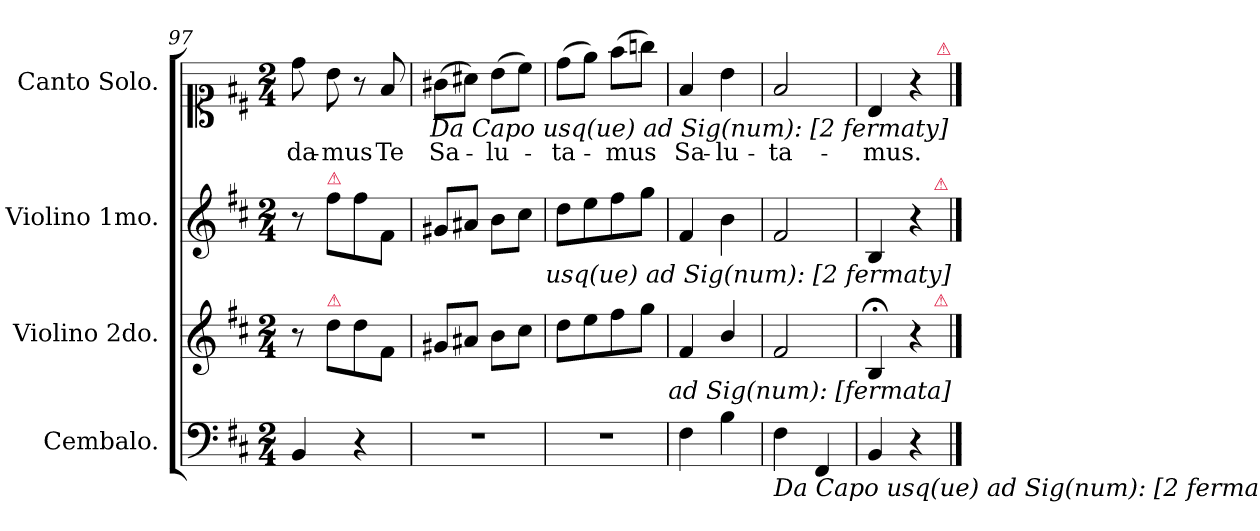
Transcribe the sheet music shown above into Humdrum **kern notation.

**kern	**kern	**dynam	**kern	**kern	**text
*part4	*part3	*part3	*part2	*part1	*part1
*staff4	*staff3	*staff3	*staff2	*staff1	*staff1
*I"Cembalo.	*I"Violino 2do.	*	*I"Violino 1mo.	*I"Canto Solo.	*
*I'cemb	*I'vl 2	*	*I'vl 1	*I'C	*
*clefF4	*clefG2	*	*clefG2	*clefC1	*
*k[f#c#]	*k[f#c#]	*	*k[f#c#]	*k[f#c#]	*
*	*D:	*	*D:	*D:	*
*M2/4	*M2/4	*	*M2/4	*M2/4	*
=97	=97	=97	=97	=97	=97
4BB/	8r	.	8r	8dd\	-da-
!	!	!	!LO:TX:a:color=crimson:t=⚠	!	!
!	!LO:TX:a:color=crimson:t=⚠	!	!	!	!
.	8dd\L	.	8ff#\L	8b\	-mus
4r	8dd\	.	8ff#\	8r	.
!	!	!LO:DY:b	!	!	!
.	8f#/J	piano	8f#/J	8f#/	Te
=98	=98	=98	=98	=98	=98
2r	8g#X/L	.	8g#X/L	(>8g#X\L	Sa-
.	8a#X/J	.	8a#X/J	8a#X\J)	.
.	8b\L	.	8b\L	(>8b\L	-lu-
.	8cc#\J	.	8cc#\J	8cc#\J)	.
=99	=99	=99	=99	=99	=99
2r	8dd\L	.	8dd\L	(>8dd\L	-ta-
.	8ee\	.	8ee\	8ee\J)	.
.	8ff#\	.	8ff#\	(>8ff#\L	-mus
.	8gg\J	.	8gg\J	8ggn\J)	.
=100	=100	=100	=100	=100	=100
4F#\	4f#/	.	4f#/	4f#/	Sa-
4B\	4b/	.	4b\	4b\	-lu-
=101	=101	=101	=101	=101	=101
!LO:TX:b:i:t=Da Capo usq(ue) ad Sig(num)&colon; [2 fermaty]	!	!	!	!	!
4F#\	2f#/	.	2f#/	2f#/	-ta-
4FF#/	.	.	.	.	.
=102	=102	=102	=102	=102	=102
4BB/	4B;</	.	4B/	4B/	-mus.
4r	4r	.	4r	4r	.
!	!	!	!	!LO:TX:a:color=crimson:t=⚠	!
!	!	!	!	!LO:TX:b:i:t=Da Capo usq(ue) ad Sig(num)&colon; [2 fermaty]	!
!	!	!	!LO:TX:a:color=crimson:t=⚠	!	!
!	!	!	!LO:TX:b:i:t=Da Capo \nusq(ue) ad Sig(num)&colon; [2 fermaty]	!	!
!	!LO:TX:a:color=crimson:t=⚠	!	!	!	!
!	!LO:TX:b:i:t=Da Capo usq(ue) \nad Sig(num)&colon; [fermata]	!	!	!	!
==	==	==	==	==	==
*-	*-	*-	*-	*-	*-
